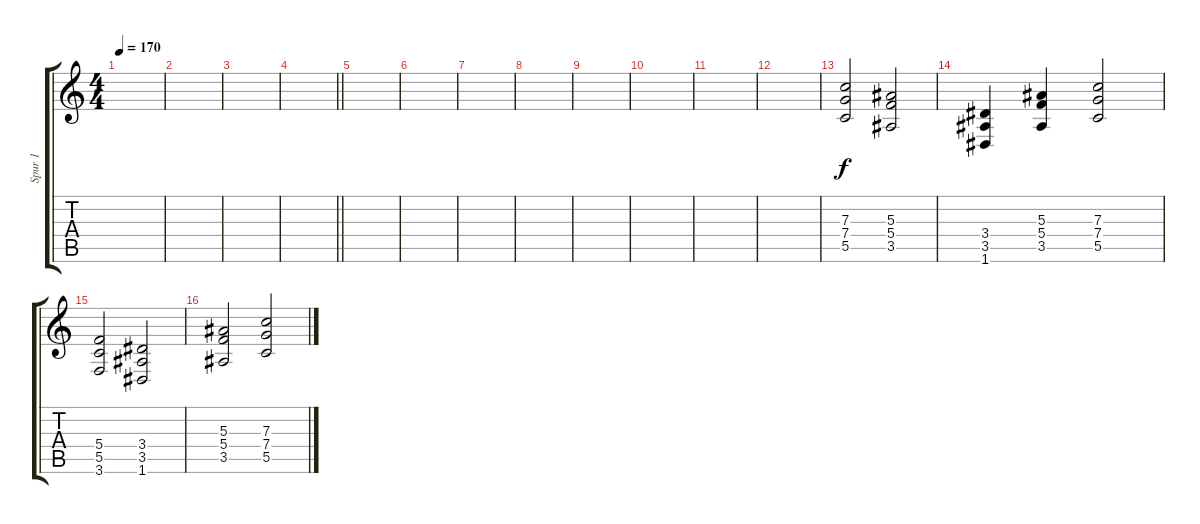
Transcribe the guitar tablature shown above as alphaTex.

\track ("Spur 1" "Spur 1") {instrument distortionguitar}
\staff {score tabs}
\tuning (D4 A3 F3 C3 G2 D2) {hide}
\ts (4 4)
\tempo 170
\clef g2
\ks c
|
|
|
\barLineRight lightlight
|
|
|
|
|
|
|
|
|
(7.3 7.4 5.5).2 (5.3 5.4 3.5).2 |
(3.4 3.5 1.6).4 (5.3 5.4 3.5).4 (7.3 7.4 5.5).2 |
(5.4 5.5 3.6).2 (3.4 3.5 1.6).2 |
(5.3 5.4 3.5).2 (7.3 7.4 5.5).2
